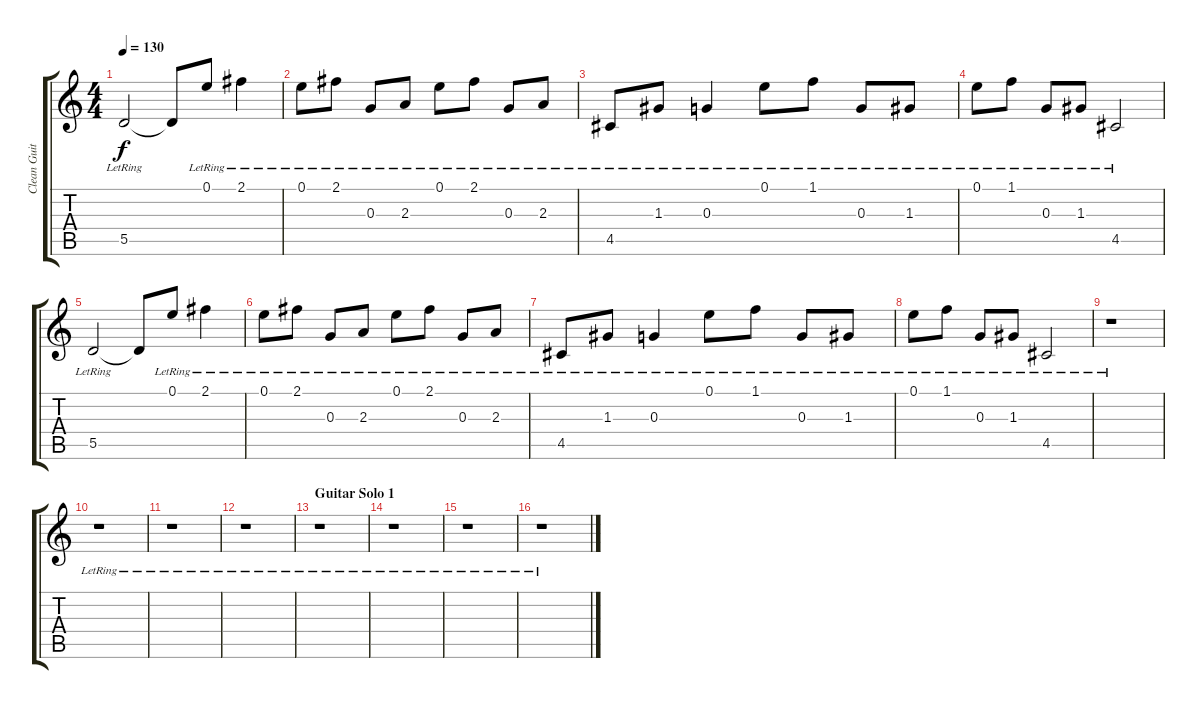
\track ("Clean Guitar" "Clean Guit") {instrument electricguitarclean}
\staff {score tabs}
\tuning (E4 B3 G3 D3 A2 E2) {hide}
\ts (4 4)
\tempo 130
\clef g2
\ks c
5.5{lr}.2{dy f} 5.5{t}.8 0.1{lr}.8 2.1{lr}.4 |
0.1{lr}.8 2.1{lr}.8 0.3{lr}.8 2.3{lr}.8 0.1{lr}.8 2.1{lr}.8 0.3{lr}.8 2.3{lr}.8 |
4.5{lr}.8 1.3{lr}.8 0.3{lr}.4 0.1{lr}.8 1.1{lr}.8 0.3{lr}.8 1.3{lr}.8 |
0.1{lr}.8 1.1{lr}.8 0.3{lr}.8 1.3{lr}.8 4.5{lr}.2 |
5.5{lr}.2 5.5{t}.8 0.1{lr}.8 2.1{lr}.4 |
0.1{lr}.8 2.1{lr}.8 0.3{lr}.8 2.3{lr}.8 0.1{lr}.8 2.1{lr}.8 0.3{lr}.8 2.3{lr}.8 |
4.5{lr}.8 1.3{lr}.8 0.3{lr}.4 0.1{lr}.8 1.1{lr}.8 0.3{lr}.8 1.3{lr}.8 |
0.1{lr}.8 1.1{lr}.8 0.3{lr}.8 1.3{lr}.8 4.5{lr}.2 |
r.1 |
r.1 |
r.1 |
r.1 |
\section ("" "Guitar Solo 1")
r.1 |
r.1 |
r.1 |
r.1
